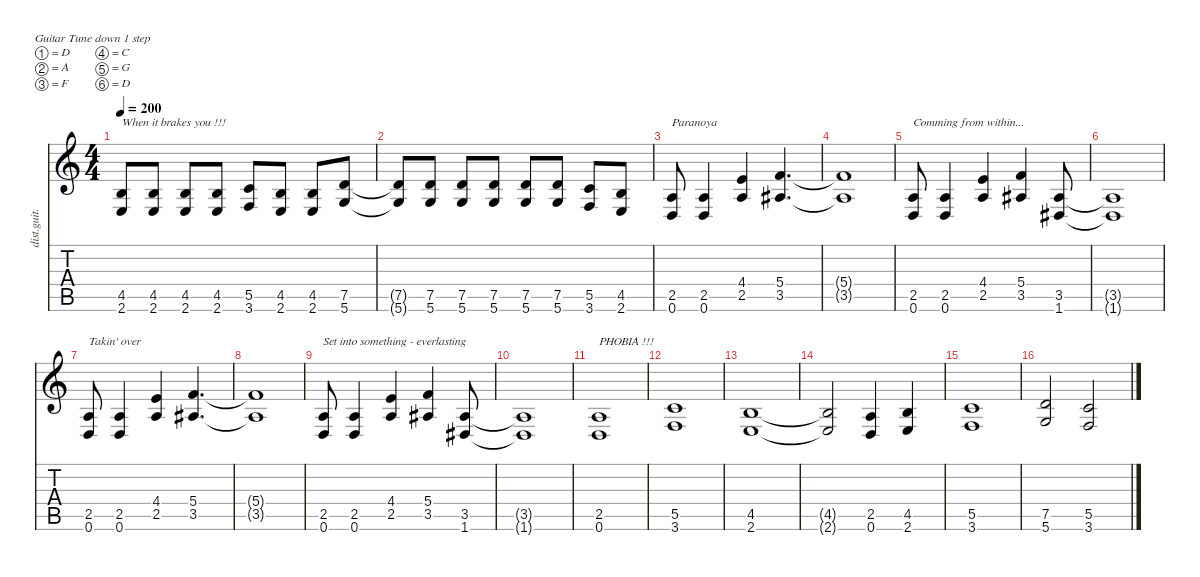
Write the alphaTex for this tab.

\defaultSystemsLayout 4
\hideDynamics
\bracketExtendMode nobrackets
\track ("Gitara 1" "dist.guit.") {instrument distortionguitar}
\staff {score tabs}
\tuning (D4 A3 F3 C3 G2 D2)
\ts (4 4)
\tempo 200
\clef g2
\ks c
(4.5 2.6).8{txt "When it brakes you !!!" dy f beam Up} (4.5 2.6).8{beam Up} (4.5 2.6).8{beam Up} (4.5 2.6).8{beam Up} (5.5 3.6).8{beam Up} (4.5 2.6).8{beam Up} (4.5 2.6).8{beam Up} (7.5 5.6).8{beam Up} |
(7.5{t} 5.6{t}).8{beam Up} (7.5 5.6).8{beam Up} (7.5 5.6).8{beam Up} (7.5 5.6).8{beam Up} (7.5 5.6).8{beam Up} (7.5 5.6).8{beam Up} (5.5 3.6).8{beam Up} (4.5 2.6).8{beam Up} |
(2.5 0.6).8{txt "Paranoya" beam Up} (2.5 0.6).4{beam Up} (4.4 2.5).4{beam Up} (5.4 3.5{acc #}).4{d beam Up} |
(5.4{t} 3.5{t acc #}).1{beam Up} |
(2.5 0.6).8{txt "Comming from within..." beam Up} (2.5 0.6).4{beam Up} (4.4 2.5).4{beam Up} (5.4 3.5{acc #}).4{beam Up} (3.5{acc #} 1.6{acc #}).8{beam Up} |
(3.5{t acc #} 1.6{t acc #}).1{beam Up} |
(2.5 0.6).8{txt "Takin' over" beam Up} (2.5 0.6).4{beam Up} (4.4 2.5).4{beam Up} (5.4 3.5{acc #}).4{d beam Up} |
(5.4{t} 3.5{t acc #}).1{beam Up} |
(2.5 0.6).8{txt "Set into something - everlasting" beam Up} (2.5 0.6).4{beam Up} (4.4 2.5).4{beam Up} (5.4 3.5{acc #}).4{beam Up} (3.5{acc #} 1.6{acc #}).8{beam Up} |
(3.5{t acc #} 1.6{t acc #}).1{beam Up} |
(2.5 0.6).1{txt "PHOBIA !!!" beam Up} |
(5.5 3.6).1{beam Up} |
(4.5 2.6).1{beam Up} |
(4.5{t} 2.6{t}).2{beam Up} (2.5 0.6).4{beam Up} (4.5 2.6).4{beam Up} |
(5.5 3.6).1{beam Up} |
(7.5 5.6).2{beam Up} (5.5 3.6).2{beam Up}
